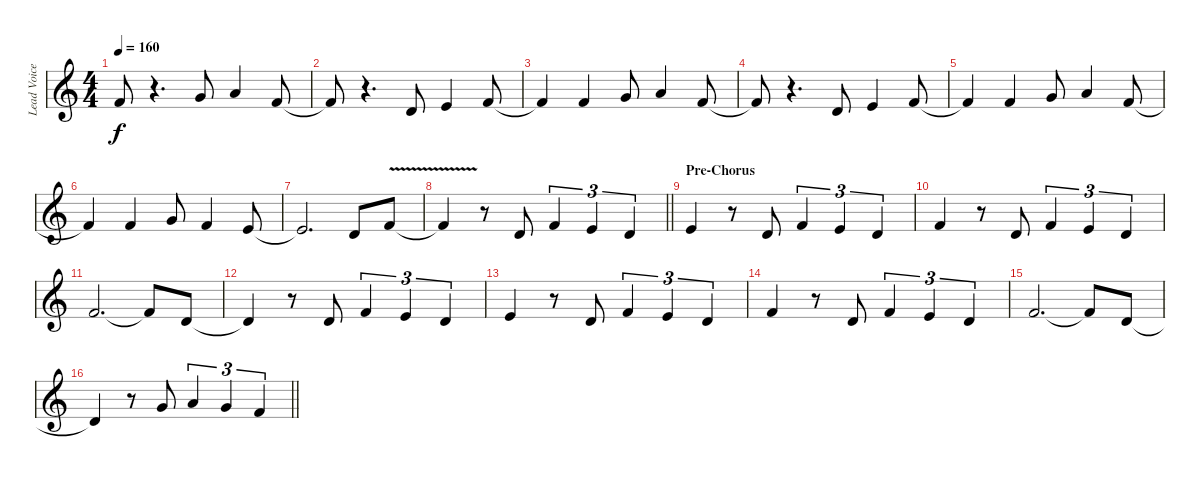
\track ("Lead Voice" "Lead Voice") {instrument lead2sawtooth}
\staff {score}
\tuning (E4 B3 G3 D3 A2 D2) {hide}
\ts (4 4)
\tempo 160
\clef g2
\ks c
1.1{t}.8{dy f} r.4{d} 3.1.8 5.1.4 1.1.8 |
1.1{t}.8 r.4{d} 3.2.8 5.2.4 1.1.8 |
1.1{t}.4 1.1.4 3.1.8 5.1.4 1.1.8 |
1.1{t}.8 r.4{d} 3.2.8 5.2.4 1.1.8 |
1.1{t}.4 1.1.4 3.1.8 5.1.4 1.1.8 |
1.1{t}.4 1.1.4 3.1.8 1.1.4 5.2.8 |
5.2{t}.2{d} 3.2.8 1.1{v}.8 |
\barLineRight lightlight
1.1{t}.4 r.8 3.2.8 1.1.4{tu (3 2)} 5.2.4{tu (3 2)} 3.2.4{tu (3 2)} |
\section ("" "Pre-Chorus")
5.2.4 r.8 3.2.8 1.1.4{tu (3 2)} 5.2.4{tu (3 2)} 3.2.4{tu (3 2)} |
1.1.4 r.8 3.2.8 1.1.4{tu (3 2)} 5.2.4{tu (3 2)} 3.2.4{tu (3 2)} |
1.1.2{d} 1.1{t}.8 3.2.8 |
3.2{t}.4 r.8 3.2.8 1.1.4{tu (3 2)} 5.2.4{tu (3 2)} 3.2.4{tu (3 2)} |
5.2.4 r.8 3.2.8 1.1.4{tu (3 2)} 5.2.4{tu (3 2)} 3.2.4{tu (3 2)} |
1.1.4 r.8 3.2.8 1.1.4{tu (3 2)} 5.2.4{tu (3 2)} 3.2.4{tu (3 2)} |
1.1.2{d} 1.1{t}.8 3.2.8 |
\barLineRight lightlight
3.2{t}.4 r.8 3.1.8 5.1.4{tu (3 2)} 3.1.4{tu (3 2)} 1.1.4{tu (3 2)}
